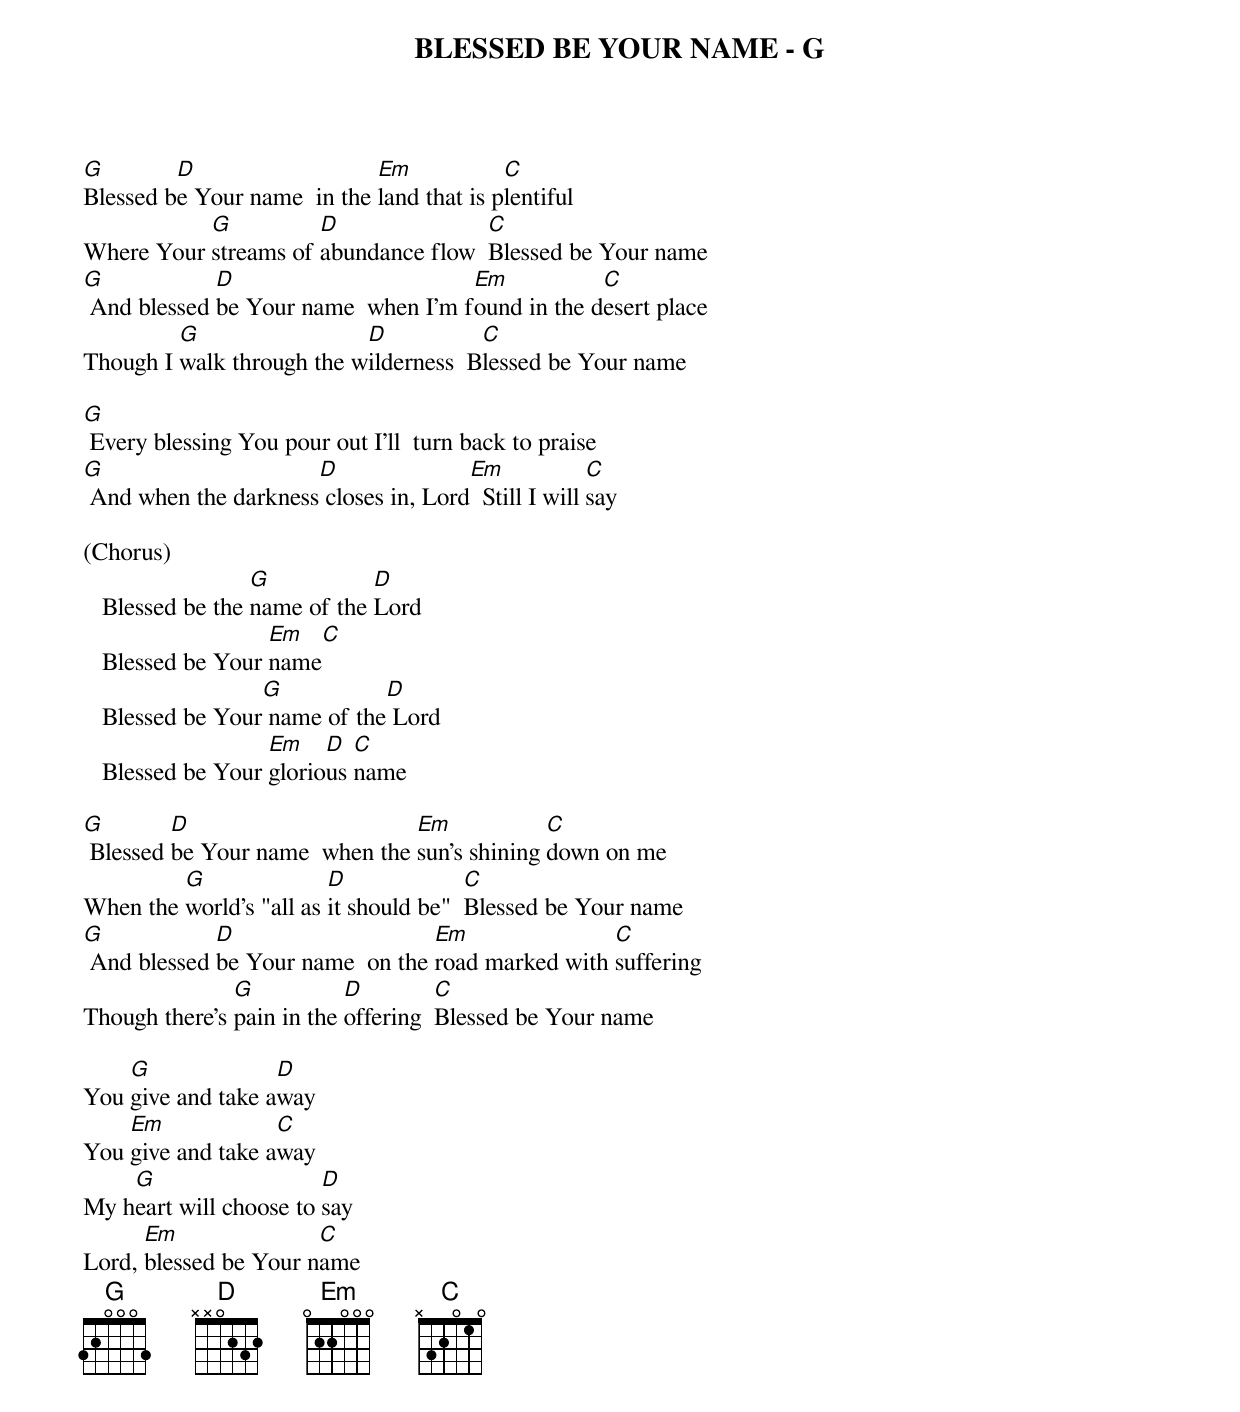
BLESSED BE YOUR NAME - G

G        D                   Em            C
Blessed be Your name  in the land that is plentiful
           G          D               C
Where Your streams of abundance flow  Blessed be Your name
G            D                       Em           C
 And blessed be Your name  when I'm found in the desert place
         G                 D           C
Though I walk through the wilderness  Blessed be Your name

G
 Every blessing You pour out I'll  turn back to praise
G                     D               Em             C
 And when the darkness closes in, Lord  Still I will say

(Chorus)
                  G           D
   Blessed be the name of the Lord
                   Em       C
   Blessed be Your name
                  G           D
   Blessed be Your name of the Lord
                   Em    D  C
   Blessed be Your glorious name

G        D                      Em            C
 Blessed be Your name  when the sun's shining down on me
         G               D              C
When the world's "all as it should be"  Blessed be Your name
G            D                    Em               C
 And blessed be Your name  on the road marked with suffering
               G           D         C
Though there's pain in the offering  Blessed be Your name

    G              D
You give and take away
    Em             C
You give and take away
    G                   D
My heart will choose to say
      Em               C
Lord, blessed be Your name
